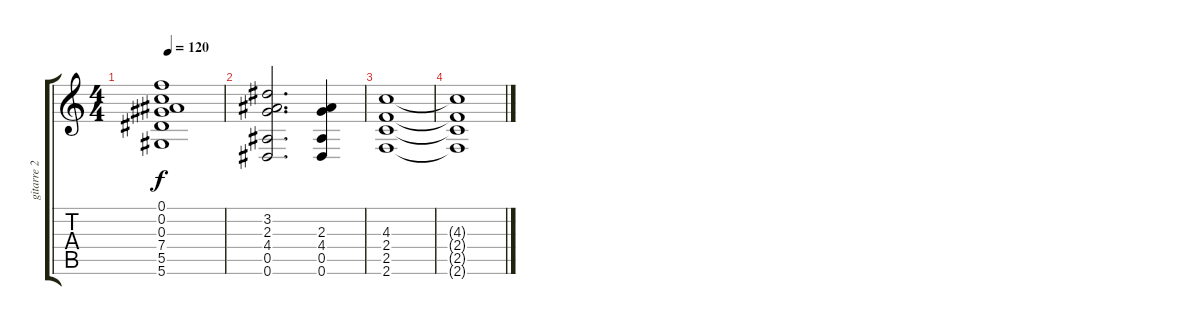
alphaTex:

\track ("gitarre 2" "gitarre 2") {instrument overdrivenguitar}
\staff {score tabs}
\tuning (F4 C4 Ab3 Eb3 Bb2 Eb2) {hide}
\ts (4 4)
\tempo 120
\clef g2
\ks c
(0.1 0.2 0.3 7.4 5.5 5.6).1{dy f} |
(3.2 2.3 4.4 0.5 0.6).2{d} (2.3 4.4 0.5 0.6).4 |
(4.3 2.4 2.5 2.6).1 |
(4.3{t} 2.4{t} 2.5{t} 2.6{t}).1
